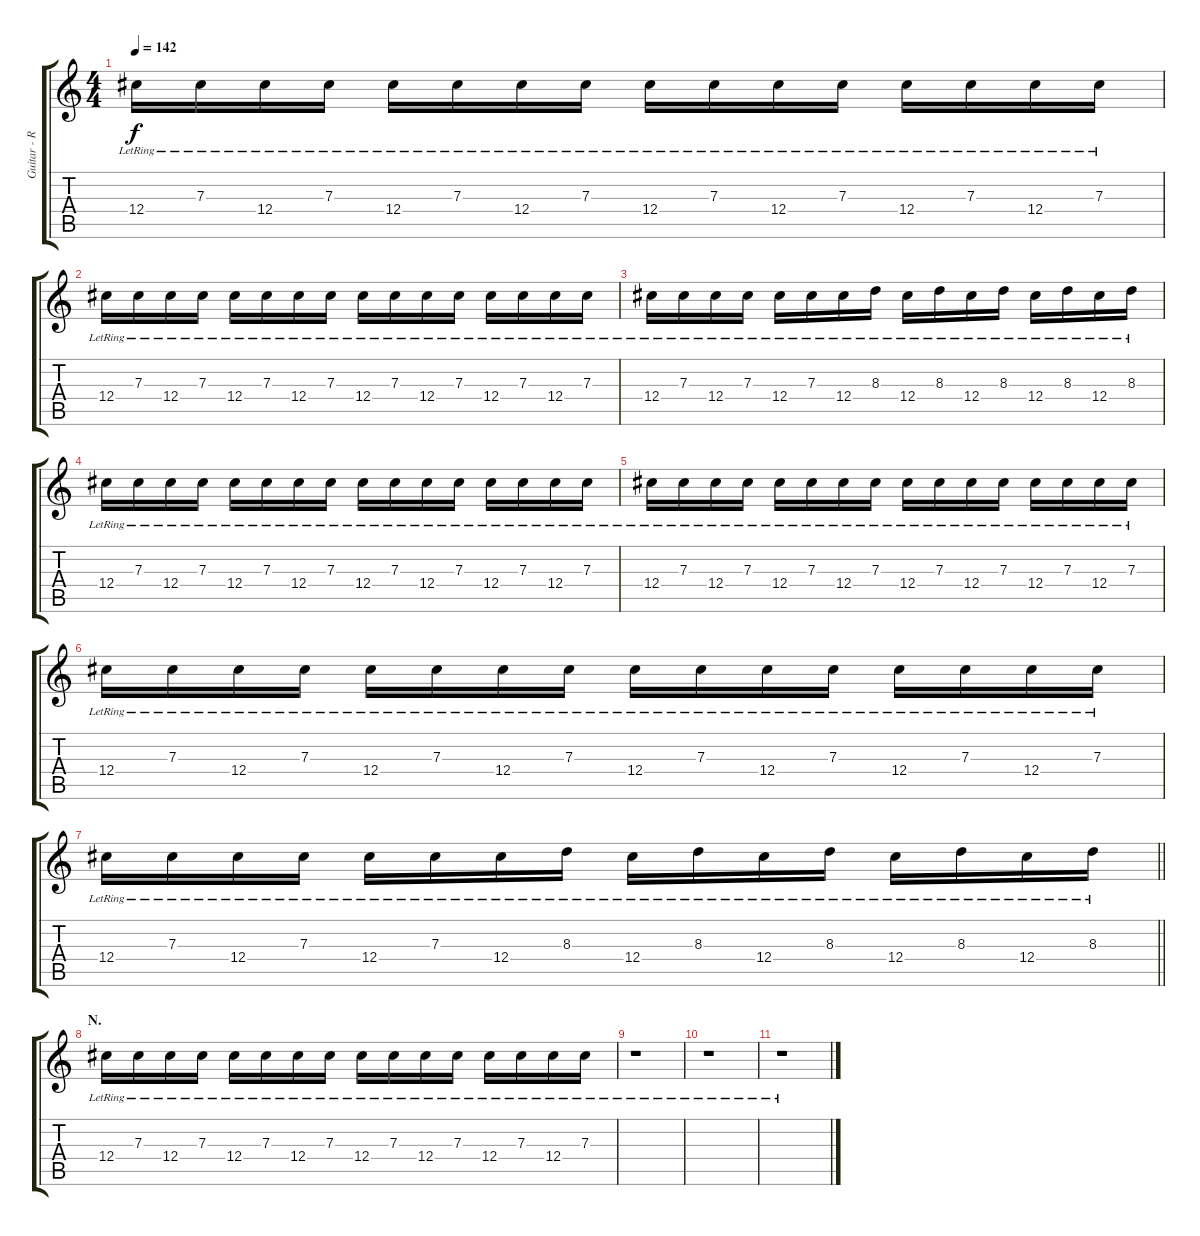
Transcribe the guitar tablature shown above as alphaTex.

\track ("Guitar - Right" "Guitar - R") {instrument distortionguitar}
\staff {score tabs}
\tuning (Eb4 Bb3 Gb3 Db3 Ab2 Db2) {hide}
\ts (4 4)
\tempo 142
\clef g2
\ks c
12.4{lr}.16{dy f} 7.3{lr}.16 12.4{lr}.16 7.3{lr}.16 12.4{lr}.16 7.3{lr}.16 12.4{lr}.16 7.3{lr}.16 12.4{lr}.16 7.3{lr}.16 12.4{lr}.16 7.3{lr}.16 12.4{lr}.16 7.3{lr}.16 12.4{lr}.16 7.3{lr}.16 |
12.4{lr}.16 7.3{lr}.16 12.4{lr}.16 7.3{lr}.16 12.4{lr}.16 7.3{lr}.16 12.4{lr}.16 7.3{lr}.16 12.4{lr}.16 7.3{lr}.16 12.4{lr}.16 7.3{lr}.16 12.4{lr}.16 7.3{lr}.16 12.4{lr}.16 7.3{lr}.16 |
12.4{lr}.16 7.3{lr}.16 12.4{lr}.16 7.3{lr}.16 12.4{lr}.16 7.3{lr}.16 12.4{lr}.16 8.3{lr}.16 12.4{lr}.16 8.3{lr}.16 12.4{lr}.16 8.3{lr}.16 12.4{lr}.16 8.3{lr}.16 12.4{lr}.16 8.3{lr}.16 |
12.4{lr}.16 7.3{lr}.16 12.4{lr}.16 7.3{lr}.16 12.4{lr}.16 7.3{lr}.16 12.4{lr}.16 7.3{lr}.16 12.4{lr}.16 7.3{lr}.16 12.4{lr}.16 7.3{lr}.16 12.4{lr}.16 7.3{lr}.16 12.4{lr}.16 7.3{lr}.16 |
12.4{lr}.16 7.3{lr}.16 12.4{lr}.16 7.3{lr}.16 12.4{lr}.16 7.3{lr}.16 12.4{lr}.16 7.3{lr}.16 12.4{lr}.16 7.3{lr}.16 12.4{lr}.16 7.3{lr}.16 12.4{lr}.16 7.3{lr}.16 12.4{lr}.16 7.3{lr}.16 |
12.4{lr}.16 7.3{lr}.16 12.4{lr}.16 7.3{lr}.16 12.4{lr}.16 7.3{lr}.16 12.4{lr}.16 7.3{lr}.16 12.4{lr}.16 7.3{lr}.16 12.4{lr}.16 7.3{lr}.16 12.4{lr}.16 7.3{lr}.16 12.4{lr}.16 7.3{lr}.16 |
\barLineRight lightlight
12.4{lr}.16 7.3{lr}.16 12.4{lr}.16 7.3{lr}.16 12.4{lr}.16 7.3{lr}.16 12.4{lr}.16 8.3{lr}.16 12.4{lr}.16 8.3{lr}.16 12.4{lr}.16 8.3{lr}.16 12.4{lr}.16 8.3{lr}.16 12.4{lr}.16 8.3{lr}.16 |
\section ("" "N.")
12.4{lr}.16 7.3{lr}.16 12.4{lr}.16 7.3{lr}.16 12.4{lr}.16 7.3{lr}.16 12.4{lr}.16 7.3{lr}.16 12.4{lr}.16 7.3{lr}.16 12.4{lr}.16 7.3{lr}.16 12.4{lr}.16 7.3{lr}.16 12.4{lr}.16 7.3{lr}.16 |
r.1 |
r.1 |
r.1
